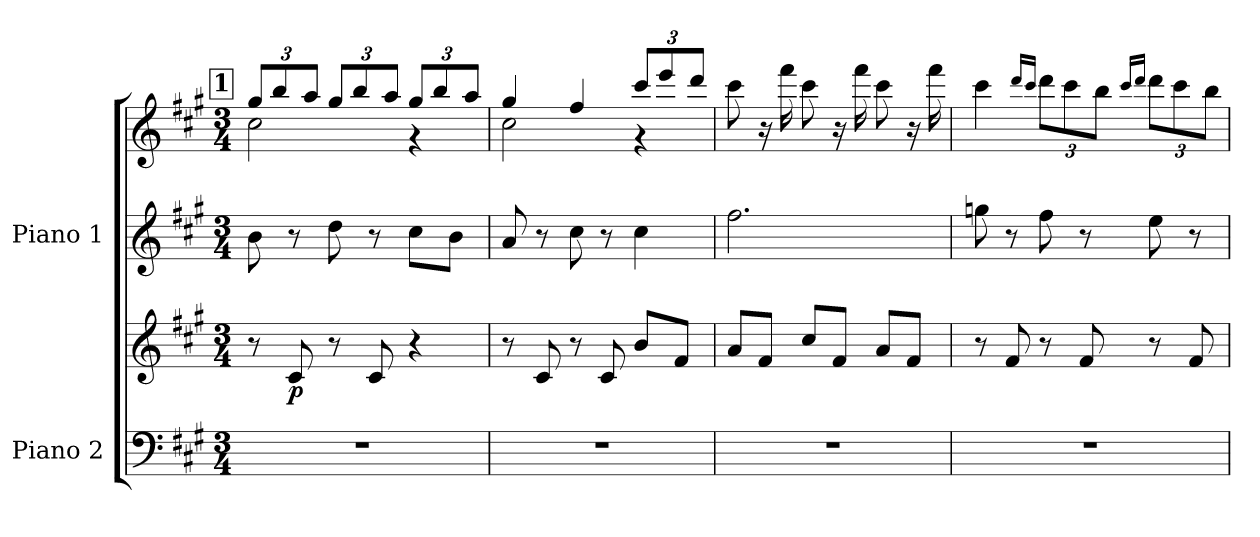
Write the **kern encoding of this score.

**kern	**kern	**dynam	**kern	**kern
*part2	*part2	*part2	*part1	*part1
*staff4	*staff3	*staff3/4	*staff2	*staff1
*I"Piano 2	*	*	*I"Piano 1	*
*I'Pno. 2	*	*	*I'Pno. 1	*
*clefF4	*clefG2	*	*clefG2	*clefG2
*k[f#c#g#]	*k[f#c#g#]	*	*k[f#c#g#]	*k[f#c#g#]
*M3/4	*M3/4	*	*M3/4	*M3/4
*	*	*	*	*Xbrackettup
!!LO:REH:place=s1:a:B:fs=14:t=1
=21	=21	=21	=21	=21
*	*	*	*	*^
2.r	8r	.	8b\	12gg#/L	2cc#\
.	.	.	.	12bb/	.
!	!	!LO:DY:b	!	!	!
.	8c#/	p	8r	.	.
.	.	.	.	12aa/J	.
.	8r	.	8dd\	12gg#/L	.
.	.	.	.	12bb/	.
.	8c#/	.	8r	.	.
.	.	.	.	12aa/J	.
.	4r	.	8cc#\L	12gg#/L	4r
.	.	.	.	12bb/	.
.	.	.	8b\J	.	.
.	.	.	.	12aa/J	.
=22	=22	=22	=22	=22	=22
2.r	8r	.	8a/	4gg#/	2cc#\
.	8c#/	.	8r	.	.
.	8r	.	8cc#\	4ff#/	.
.	8c#/	.	8r	.	.
.	8b/L	.	4cc#\	12ccc#/L	4r
.	.	.	.	12eee/	.
.	8f#/J	.	.	.	.
.	.	.	.	12ddd/J	.
*	*	*	*	*v	*v
!!LO:PB:g=z
=23	=23	=23	=23	=23
2.r	8a/L	.	2.ff#\	8ccc#\
.	8f#/J	.	.	16r
.	.	.	.	16fff#\
.	8cc#/L	.	.	8ccc#\
.	8f#/J	.	.	16r
.	.	.	.	16fff#\
.	8a/L	.	.	8ccc#\
.	8f#/J	.	.	16r
.	.	.	.	16fff#\
=24	=24	=24	=24	=24
2.r	8r	.	8ggn\	4ccc#\
.	8f#/	.	8r	.
.	.	.	.	16qddd/LL
.	.	.	.	16qccc#/JJ
.	8r	.	8ff#\	12ddd\L
.	.	.	.	12ccc#\
.	8f#/	.	8r	.
.	.	.	.	12bb\J
.	.	.	.	16qccc#/LL
.	.	.	.	16qddd/JJ
.	8r	.	8ee\	12ddd\L
.	.	.	.	12ccc#\
.	8f#/	.	8r	.
.	.	.	.	12bb\J
=	=	=	=	=
*-	*-	*-	*-	*-
